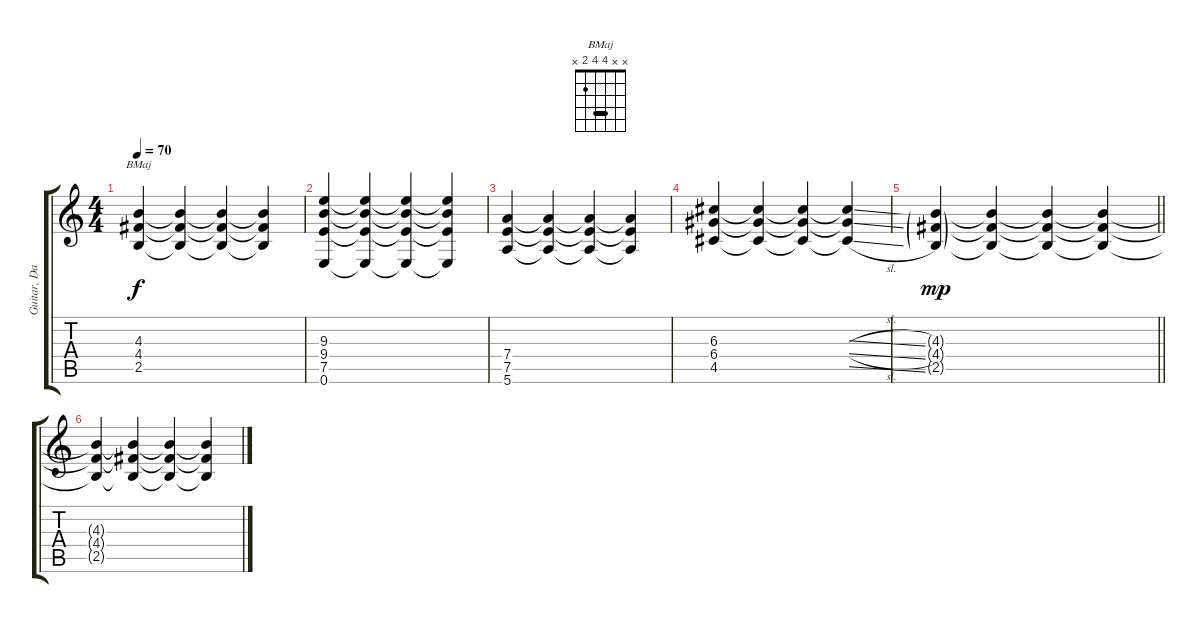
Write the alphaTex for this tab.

\track ("Guitar, Dan" "Guitar, Da") {instrument distortionguitar}
\staff {score tabs}
\tuning (E4 B3 G3 D3 A2 E2) {hide}
\chord ("BMaj" x x 4 4 2 x) {barre 4}
\ts (4 4)
\tempo 70
\clef g2
\ks c
(4.3 4.4 2.5).4{ch "BMaj" dy f} (4.3{t} 4.4{t} 2.5{t}).4 (4.3{t} 4.4{t} 2.5{t}).4 (4.3{t} 4.4{t} 2.5{t}).4 |
(9.3 9.4 7.5 0.6).4 (9.3{t} 9.4{t} 7.5{t} 0.6{t}).4 (9.3{t} 9.4{t} 7.5{t} 0.6{t}).4 (9.3{t} 9.4{t} 7.5{t} 0.6{t}).4 |
(7.4 7.5 5.6).4 (7.4{t} 7.5{t} 5.6{t}).4 (7.4{t} 7.5{t} 5.6{t}).4 (7.4{t} 7.5{t} 5.6{t}).4 |
(6.3 6.4 4.5).4 (6.3{t} 6.4{t} 4.5{t}).4 (6.3{t} 6.4{t} 4.5{t}).4 (6.3{sl t} 6.4{sl t} 4.5{sl t}).4 |
\barLineRight lightlight
(4.3{g} 4.4{g} 2.5{g}).4{dy mp} (4.3{t} 4.4{t} 2.5{t}).4 (4.3{t} 4.4{t} 2.5{t}).4 (4.3{t} 4.4{t} 2.5{t}).4 |
(4.3{t} 4.4{t} 2.5{t}).4 (4.3{t} 4.4{t} 2.5{t}).4 (4.3{t} 4.4{t} 2.5{t}).4 (4.3{t} 4.4{t} 2.5{t}).4
